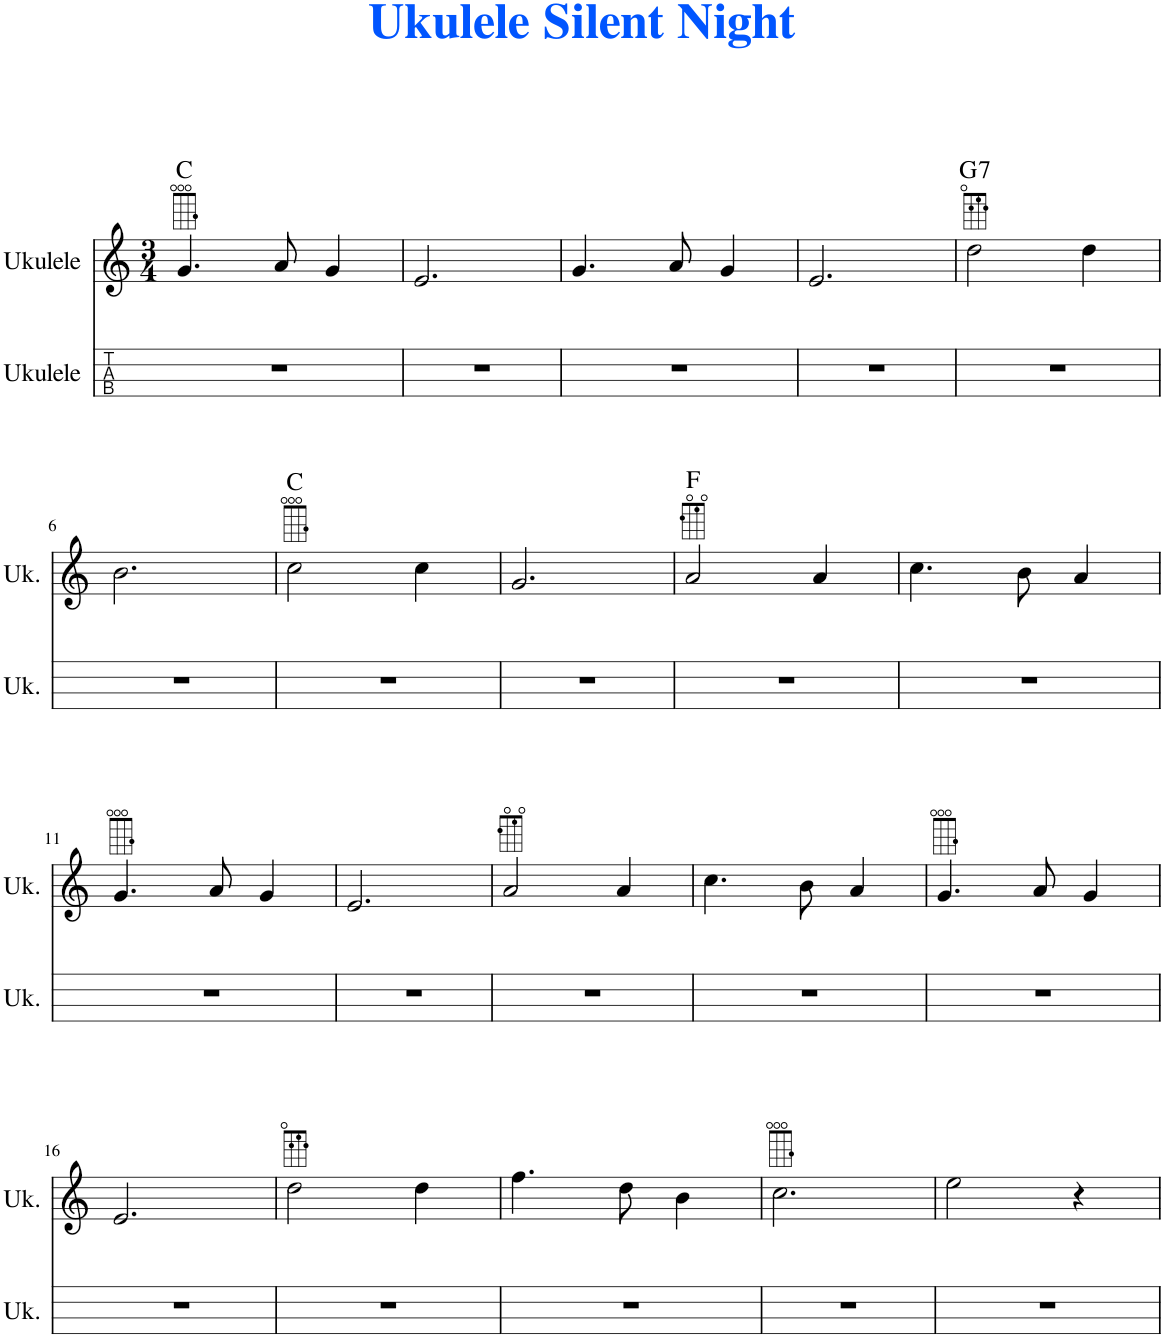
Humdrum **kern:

**kern	**kern	**harte
*part2	*part1	*part1
*staff2	*staff1	*
*I"Ukulele	*I"Ukulele	*
*I'Uk.	*I'Uk.	*
*stria4	*	*
*	*clefG2	*
*k[]	*k[]	*
*M3/4	*M3/4	*
=1	=1	=1
2.r	4.g/	C:maj
.	8a/	.
.	4g/	.
=2	=2	=2
2.r	2.e/	.
=3	=3	=3
2.r	4.g/	.
.	8a/	.
.	4g/	.
=4	=4	=4
2.r	2.e/	.
=5	=5	=5
!	!	!LO:H:kt=7
2.r	2dd\	G:7
.	4dd\	.
!!LO:LB:g=z
=6	=6	=6
2.r	2.b\	.
=7	=7	=7
2.r	2cc\	C:maj
.	4cc\	.
=8	=8	=8
2.r	2.g/	.
=9	=9	=9
2.r	2a/	F:maj
.	4a/	.
=10	=10	=10
2.r	4.cc\	.
.	8b\	.
.	4a/	.
!!LO:LB:g=z
=11	=11	=11
2.r	4.g/	.
.	8a/	.
.	4g/	.
=12	=12	=12
2.r	2.e/	.
=13	=13	=13
2.r	2a/	.
.	4a/	.
=14	=14	=14
2.r	4.cc\	.
.	8b\	.
.	4a/	.
=15	=15	=15
2.r	4.g/	.
.	8a/	.
.	4g/	.
!!LO:LB:g=z
=16	=16	=16
2.r	2.e/	.
=17	=17	=17
2.r	2dd\	.
.	4dd\	.
=18	=18	=18
2.r	4.ff\	.
.	8dd\	.
.	4b\	.
=19	=19	=19
2.r	2.cc\	.
=20	=20	=20
2.r	2ee\	.
.	4r	.
=	=	=
*-	*-	*-
